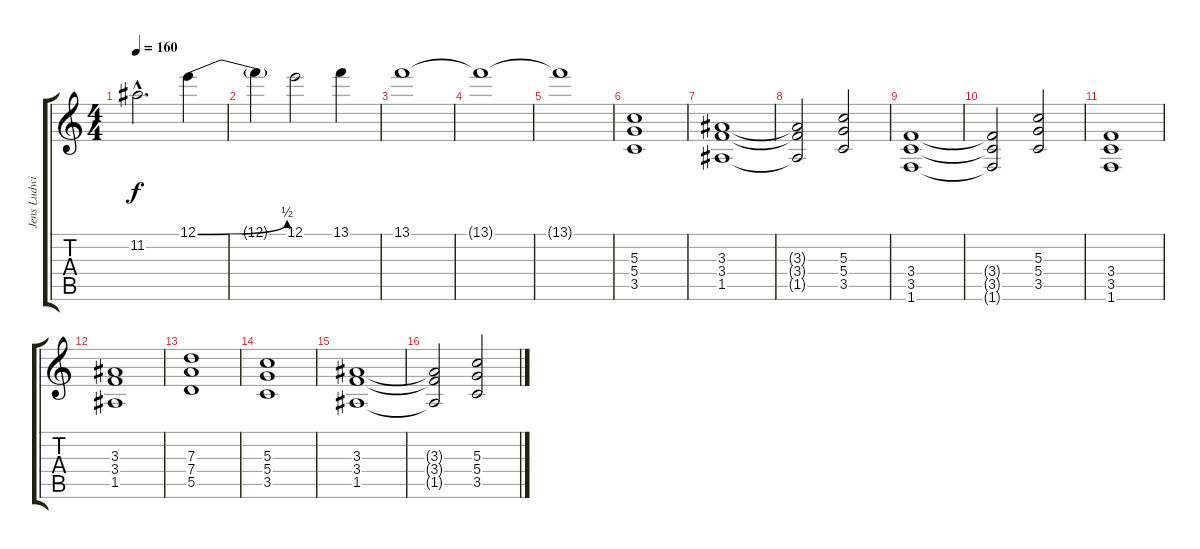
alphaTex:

\track ("Jens Ludwig" "Jens Ludwi") {instrument distortionguitar}
\staff {score tabs}
\tuning (E4 B3 G3 D3 A2 E2) {hide}
\ts (4 4)
\tempo 160
\clef g2
\ks c
11.2{hac}.2{d dy f} 12.1{be (bend 0 0 60 2)}.4 |
12.1{t}.4 12.1.2 13.1.4 |
13.1.1 |
13.1{t}.1 |
13.1{t}.1 |
(5.3 5.4 3.5).1 |
(3.3 3.4 1.5).1 |
(3.3{t} 3.4{t} 1.5{t}).2 (5.3 5.4 3.5).2 |
(3.4 3.5 1.6).1 |
(3.4{t} 3.5{t} 1.6{t}).2 (5.3 5.4 3.5).2 |
(3.4 3.5 1.6).1 |
(3.3 3.4 1.5).1 |
(7.3 7.4 5.5).1 |
(5.3 5.4 3.5).1 |
(3.3 3.4 1.5).1 |
(3.3{t} 3.4{t} 1.5{t}).2 (5.3 5.4 3.5).2
